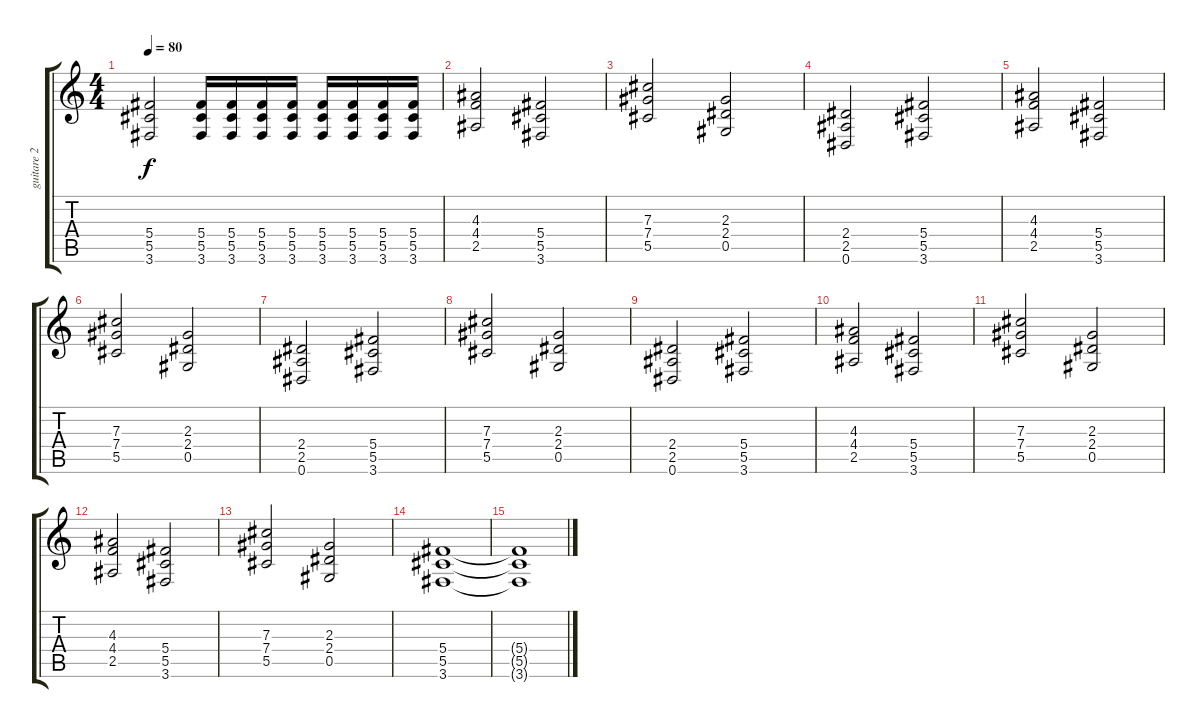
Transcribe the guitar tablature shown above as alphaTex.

\track ("guitare 2" "guitare 2") {instrument distortionguitar}
\staff {score tabs}
\tuning (Eb4 Bb3 Gb3 Db3 Ab2 Eb2) {hide}
\ts (4 4)
\tempo 80
\clef g2
\ks c
(5.4{t} 5.5{t} 3.6{t}).2{dy f} (5.4 5.5 3.6).16 (5.4 5.5 3.6).16 (5.4 5.5 3.6).16 (5.4 5.5 3.6).16 (5.4 5.5 3.6).16 (5.4 5.5 3.6).16 (5.4 5.5 3.6).16 (5.4 5.5 3.6).16 |
(4.3 4.4 2.5).2 (5.4 5.5 3.6).2 |
(7.3 7.4 5.5).2 (2.3 2.4 0.5).2 |
(2.4 2.5 0.6).2 (5.4 5.5 3.6).2 |
(4.3 4.4 2.5).2 (5.4 5.5 3.6).2 |
(7.3 7.4 5.5).2 (2.3 2.4 0.5).2 |
(2.4 2.5 0.6).2 (5.4 5.5 3.6).2 |
(7.3 7.4 5.5).2 (2.3 2.4 0.5).2 |
(2.4 2.5 0.6).2 (5.4 5.5 3.6).2 |
(4.3 4.4 2.5).2 (5.4 5.5 3.6).2 |
(7.3 7.4 5.5).2 (2.3 2.4 0.5).2 |
(4.3 4.4 2.5).2 (5.4 5.5 3.6).2 |
(7.3 7.4 5.5).2 (2.3 2.4 0.5).2 |
(5.4 5.5 3.6).1{volume 5} |
(5.4{t} 5.5{t} 3.6{t}).1
